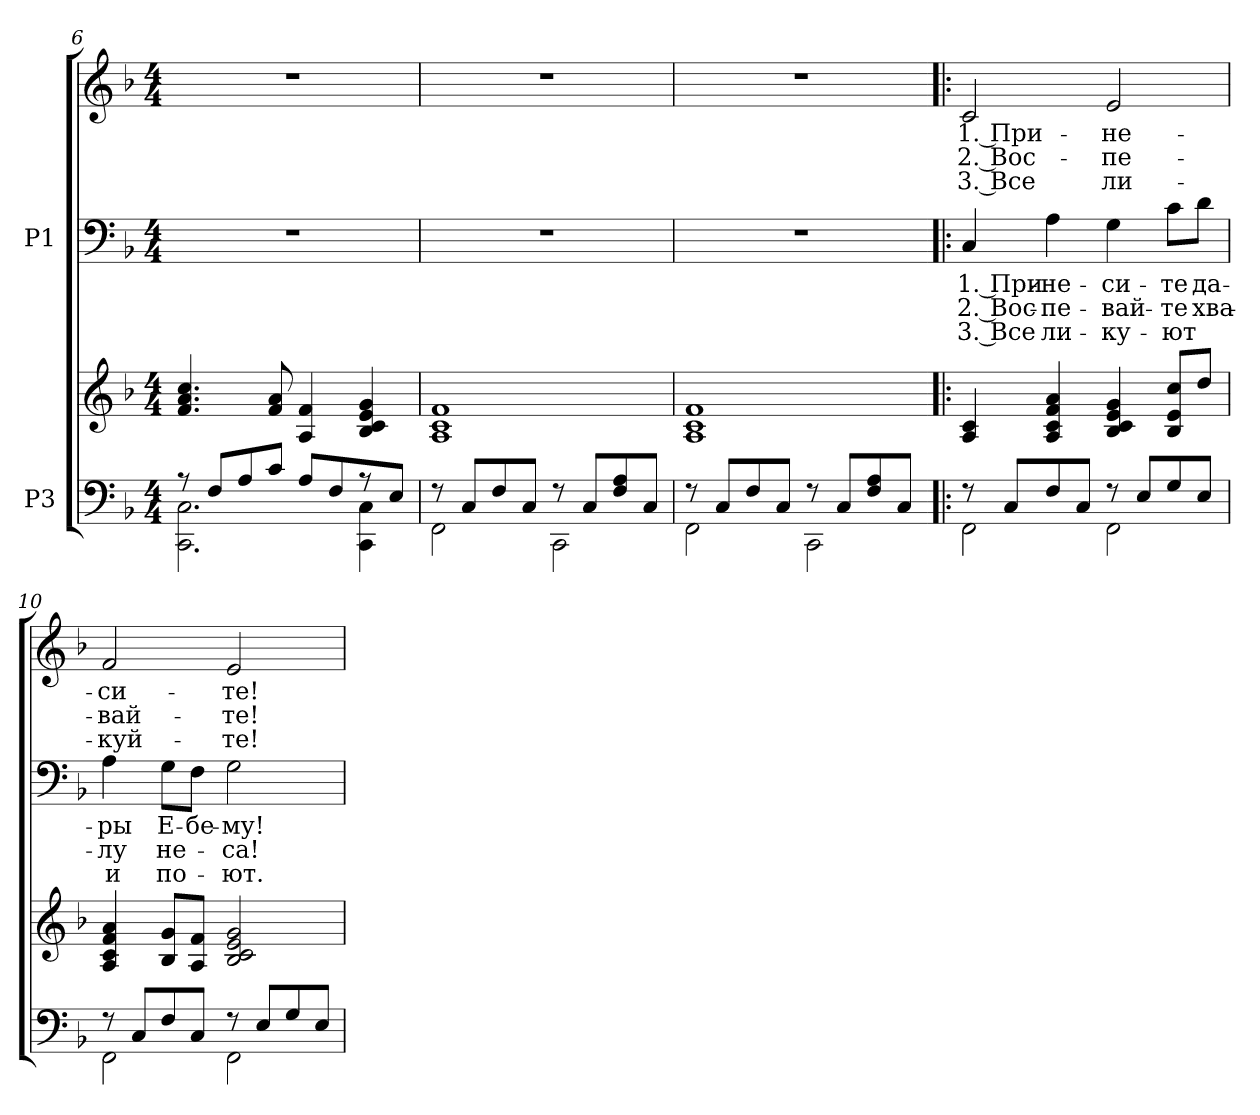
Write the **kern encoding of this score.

**kern	**kern	**kern	**text	**text	**text	**kern	**text	**text	**text
*part2	*part2	*part1	*part1	*part1	*part1	*part1	*part1	*part1	*part1
*staff4	*staff3	*staff2	*staff2	*staff2	*staff2	*staff1	*staff1	*staff1	*staff1
*I"P3	*	*I"P1	*	*	*	*	*	*	*
*clefF4	*clefG2	*clefF4	*	*	*	*clefG2	*	*	*
*k[b-]	*k[b-]	*k[b-]	*	*	*	*k[b-]	*	*	*
*F:	*F:	*F:	*	*	*	*F:	*	*	*
*M4/4	*M4/4	*M4/4	*	*	*	*M4/4	*	*	*
=6	=6	=6	=6	=6	=6	=6	=6	=6	=6
*^	*	*	*	*	*	*	*	*	*
8r	2.CCi\ 2.Ci	4.fi/ 4.ai 4.cci	1r	.	.	.	1r	.	.	.
8Fi/L	.	.	.	.	.	.	.	.	.	.
8Ai/	.	.	.	.	.	.	.	.	.	.
8ci/J	.	8fi/ 8ai	.	.	.	.	.	.	.	.
8Ai/L	.	4Ai/ 4fi	.	.	.	.	.	.	.	.
8Fi/	.	.	.	.	.	.	.	.	.	.
8r	4CCi\ 4Ci	4B-i/ 4ci 4ei 4gi	.	.	.	.	.	.	.	.
8Ei/J	.	.	.	.	.	.	.	.	.	.
=7	=7	=7	=7	=7	=7	=7	=7	=7	=7	=7
8r	2FFi\	1Ai 1ci 1fi	1r	.	.	.	1r	.	.	.
8Ci/L	.	.	.	.	.	.	.	.	.	.
8Fi/	.	.	.	.	.	.	.	.	.	.
8Ci/J	.	.	.	.	.	.	.	.	.	.
8r	2CCi\	.	.	.	.	.	.	.	.	.
8Ci/L	.	.	.	.	.	.	.	.	.	.
8Fi/ 8Ai	.	.	.	.	.	.	.	.	.	.
8Ci/J	.	.	.	.	.	.	.	.	.	.
=8	=8	=8	=8	=8	=8	=8	=8	=8	=8	=8
8r	2FFi\	1Ai 1ci 1fi	1r	.	.	.	1r	.	.	.
8Ci/L	.	.	.	.	.	.	.	.	.	.
8Fi/	.	.	.	.	.	.	.	.	.	.
8Ci/J	.	.	.	.	.	.	.	.	.	.
8r	2CCi\	.	.	.	.	.	.	.	.	.
8Ci/L	.	.	.	.	.	.	.	.	.	.
8Fi/ 8Ai	.	.	.	.	.	.	.	.	.	.
8Ci/J	.	.	.	.	.	.	.	.	.	.
!!LO:LB:g=z
=9!|:	=9!|:	=9!|:	=9!|:	=9!|:	=9!|:	=9!|:	=9!|:	=9!|:	=9!|:	=9!|:
!	!	!	!	!LO:LY:a:color=#000000	!LO:LY:a:color=#000000	!LO:LY:a:color=#000000	!	!	!	!
!	!	!	!	!	!	!	!	!LO:LY:b:color=#000000	!LO:LY:b:color=#000000	!LO:LY:b:color=#000000
8r	2FFi\	4Ai/ 4ci	4Ci/	1. При-	2. Вос-	3. Все	2ci/	1. При-	2. Вос-	3. Все
8Ci/L	.	.	.	.	.	.	.	.	.	.
!	!	!	!	!LO:LY:a:color=#000000	!LO:LY:a:color=#000000	!LO:LY:a:color=#000000	!	!	!	!
8Fi/	.	4Ai/ 4ci 4fi 4ai	4Ai\	-не-	-пе-	ли-	.	.	.	.
8Ci/J	.	.	.	.	.	.	.	.	.	.
!	!	!	!	!LO:LY:a:color=#000000	!LO:LY:a:color=#000000	!LO:LY:a:color=#000000	!	!	!	!
!	!	!	!	!	!	!	!	!LO:LY:b:color=#000000	!LO:LY:b:color=#000000	!LO:LY:b:color=#000000
8r	2FFi\	4B-i/ 4ci 4ei 4gi	4Gi\	-си-	-вай-	-ку-	2ei/	-не-	-пе-	ли-
8Ei/L	.	.	.	.	.	.	.	.	.	.
!	!	!	!	!LO:LY:a:color=#000000	!LO:LY:a:color=#000000	!LO:LY:a:color=#000000	!	!	!	!
8Gi/	.	8B-i/ 8ei 8cciL	8ci\L	-те	-те	-ют	.	.	.	.
!	!	!	!	!LO:LY:a:color=#000000	!LO:LY:a:color=#000000	!	!	!	!	!
8Ei/J	.	8ddi/J	8di\J	да-	хва-	.	.	.	.	.
=10	=10	=10	=10	=10	=10	=10	=10	=10	=10	=10
!	!	!	!	!LO:LY:a:color=#000000	!LO:LY:a:color=#000000	!LO:LY:a:color=#000000	!	!	!	!
!	!	!	!	!	!	!	!	!LO:LY:b:color=#000000	!LO:LY:b:color=#000000	!LO:LY:b:color=#000000
8r	2FFi\	4Ai/ 4ci 4fi 4ai	4Ai\	-ры	-лу	и	2fi/	-си-	-вай-	-куй-
8Ci/L	.	.	.	.	.	.	.	.	.	.
!	!	!	!	!LO:LY:a:color=#000000	!LO:LY:a:color=#000000	!LO:LY:a:color=#000000	!	!	!	!
8Fi/	.	8B-i/ 8giL	8Gi\L	Е-	не-	по-	.	.	.	.
!	!	!	!	!LO:LY:a:color=#000000	!	!	!	!	!	!
8Ci/J	.	8Ai/ 8fiJ	8Fi\J	-бе-	.	.	.	.	.	.
!	!	!	!	!LO:LY:a:color=#000000	!LO:LY:a:color=#000000	!LO:LY:a:color=#000000	!	!	!	!
!	!	!	!	!	!	!	!	!LO:LY:b:color=#000000	!LO:LY:b:color=#000000	!LO:LY:b:color=#000000
8r	2FFi\	2B-i/ 2ci 2ei 2gi	2Gi\	-му!	-са!	-ют.	2ei/	-те!	-те!	-те!
8Ei/L	.	.	.	.	.	.	.	.	.	.
8Gi/	.	.	.	.	.	.	.	.	.	.
8Ei/J	.	.	.	.	.	.	.	.	.	.
*v	*v	*	*	*	*	*	*	*	*	*
=	=	=	=	=	=	=	=	=	=
*-	*-	*-	*-	*-	*-	*-	*-	*-	*-
